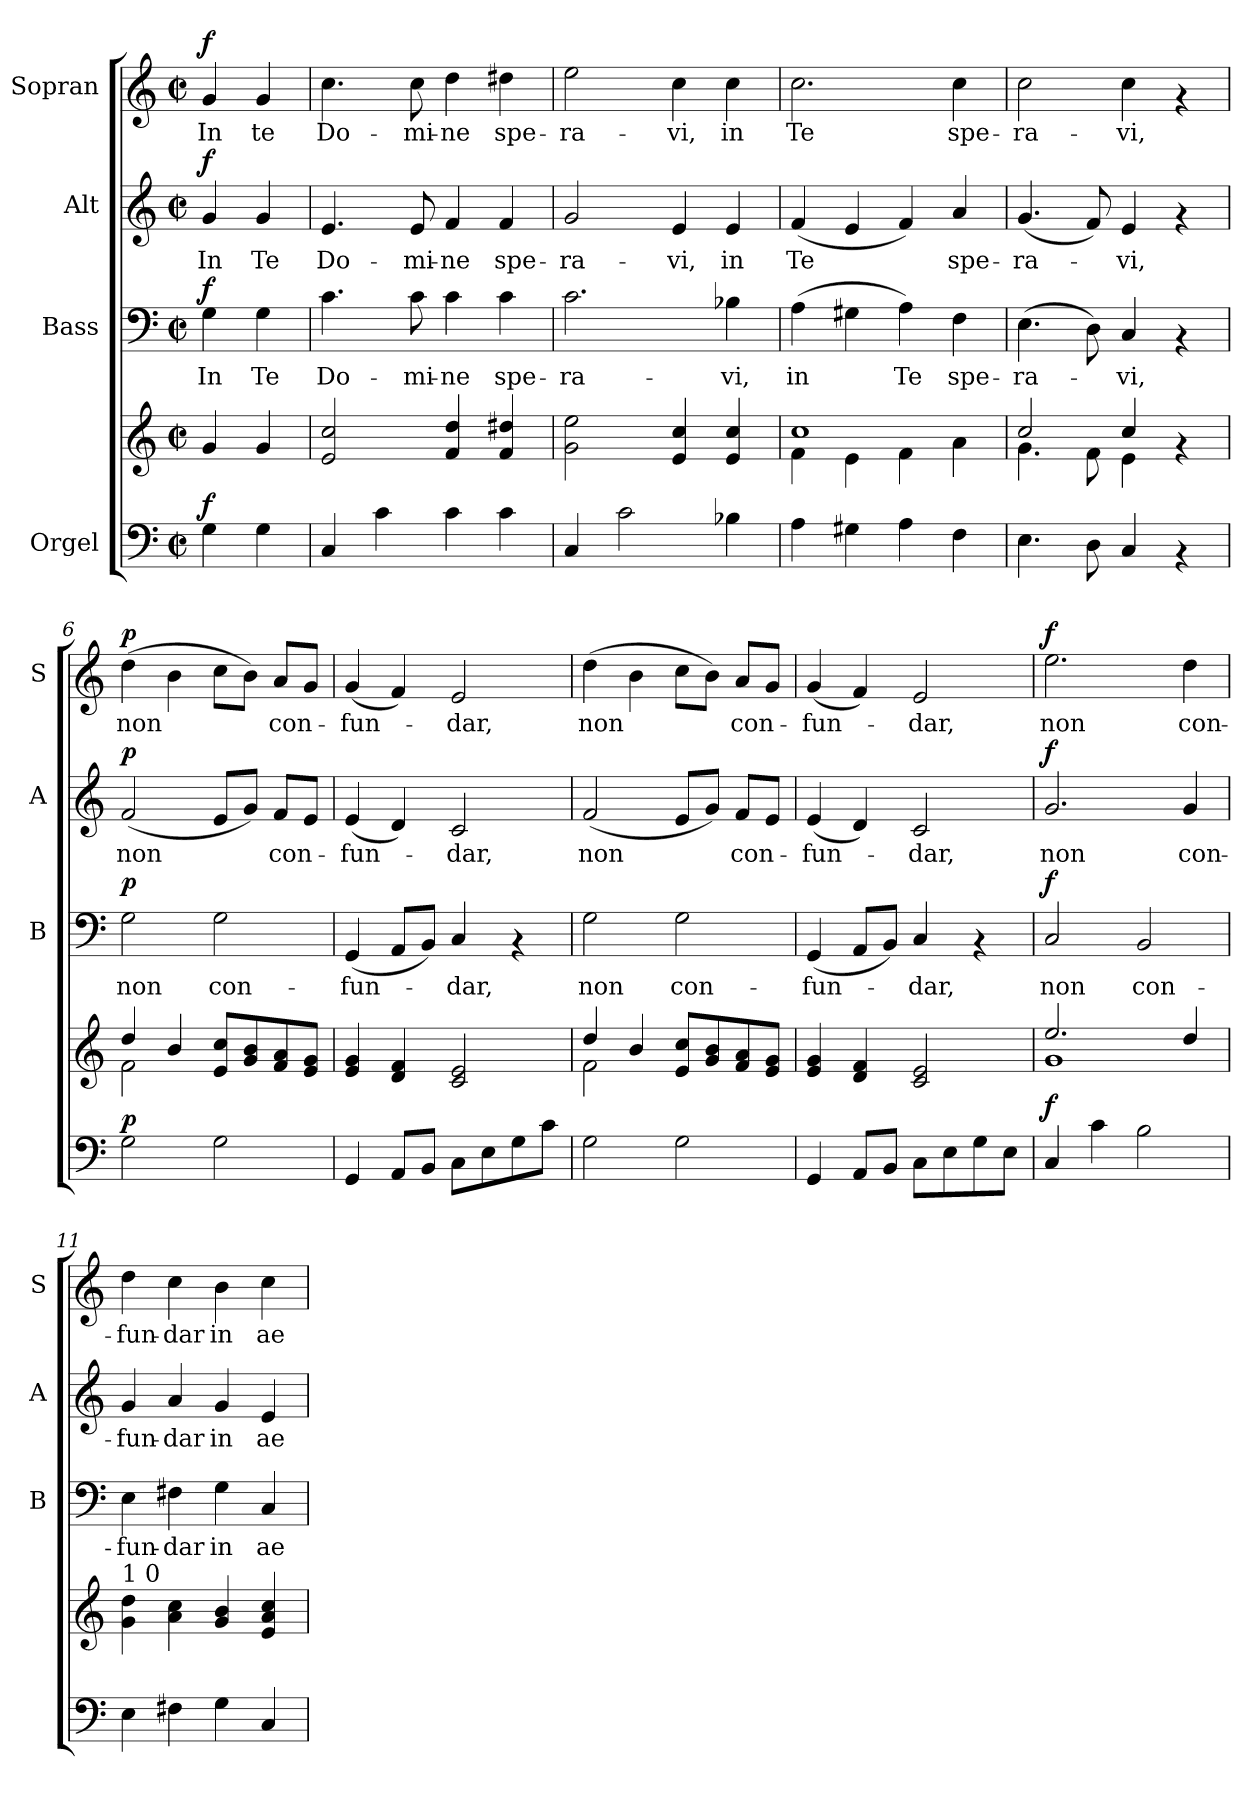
**kern	**kern	**dynam	**kern	**text	**dynam	**kern	**text	**dynam	**kern	**text	**dynam
*part4	*part4	*part4	*part3	*part3	*part3	*part2	*part2	*part2	*part1	*part1	*part1
*staff5	*staff4	*staff4/5	*staff3	*staff3	*staff3	*staff2	*staff2	*staff2	*staff1	*staff1	*staff1
*I"Orgel	*	*	*I"Bass	*	*	*I"Alt	*	*	*I"Sopran	*	*
*	*	*	*I'B	*	*	*I'A	*	*	*I'S	*	*
*clefF4	*clefG2	*	*clefF4	*	*	*clefG2	*	*	*clefG2	*	*
*k[]	*k[]	*	*k[]	*	*	*k[]	*	*	*k[]	*	*
*C:	*C:	*	*C:	*	*	*C:	*	*	*C:	*	*
*M2/2	*M2/2	*	*M2/2	*	*	*M2/2	*	*	*M2/2	*	*
*met(c|)	*met(c|)	*	*met(c|)	*	*	*met(c|)	*	*	*met(c|)	*	*
=1	=1	=1	=1	=1	=1	=1	=1	=1	=1	=1	=1
!	!	!LO:DY:a=2	!	!LO:LY:b	!LO:DY:a	!	!LO:LY:b	!LO:DY:a	!	!LO:LY:b	!LO:DY:a
4G\	4g/	f	4G\	In	f	4g/	In	f	4g/	In	f
!	!	!	!	!LO:LY:b	!	!	!LO:LY:b	!	!	!LO:LY:b	!
4G\	4g/	.	4G\	Te	.	4g/	Te	.	4g/	te	.
=2	=2	=2	=2	=2	=2	=2	=2	=2	=2	=2	=2
!	!	!	!	!LO:LY:b	!	!	!LO:LY:b	!	!	!LO:LY:b	!
4C/	2e/ 2cc/	.	4.c\	Do-	.	4.e/	Do-	.	4.cc\	Do-	.
4c\	.	.	.	.	.	.	.	.	.	.	.
!	!	!	!	!LO:LY:b	!	!	!LO:LY:b	!	!	!LO:LY:b	!
.	.	.	8c\	-mi-	.	8e/	-mi-	.	8cc\	-mi-	.
!	!	!	!	!LO:LY:b	!	!	!LO:LY:b	!	!	!LO:LY:b	!
4c\	4f/ 4dd/	.	4c\	-ne	.	4f/	-ne	.	4dd\	-ne	.
!	!	!	!	!LO:LY:b	!	!	!LO:LY:b	!	!	!LO:LY:b	!
4c\	4f/ 4dd#X/	.	4c\	spe-	.	4f/	spe-	.	4dd#X\	spe-	.
=3	=3	=3	=3	=3	=3	=3	=3	=3	=3	=3	=3
!	!	!	!	!LO:LY:b	!	!	!LO:LY:b	!	!	!LO:LY:b	!
4C/	2g\ 2ee\	.	2.c\	-ra-	.	2g/	-ra-	.	2ee\	-ra-	.
2c\	.	.	.	.	.	.	.	.	.	.	.
!	!	!	!	!	!	!	!LO:LY:b	!	!	!LO:LY:b	!
.	4e/ 4cc/	.	.	.	.	4e/	-vi,	.	4cc\	-vi,	.
!	!	!	!	!LO:LY:b	!	!	!LO:LY:b	!	!	!LO:LY:b	!
4B-X\	4e/ 4cc/	.	4B-X\	-vi,	.	4e/	in	.	4cc\	in	.
=4	=4	=4	=4	=4	=4	=4	=4	=4	=4	=4	=4
*	*^	*	*	*	*	*	*	*	*	*	*
!	!	!	!	!	!LO:LY:b	!	!	!LO:LY:b	!	!	!LO:LY:b	!
4A\	1cc	4f\	.	(>4A\	in	.	(<4f/	Te	.	2.cc\	Te	.
4G#X\	.	4e\	.	4G#X\	.	.	4e/	.	.	.	.	.
!	!	!	!	!	!LO:LY:b	!	!	!	!	!	!	!
4A\	.	4f\	.	4A\)	Te	.	4f/)	.	.	.	.	.
!	!	!	!	!	!LO:LY:b	!	!	!LO:LY:b	!	!	!LO:LY:b	!
4F\	.	4a\	.	4F\	spe-	.	4a/	spe-	.	4cc\	spe-	.
=5	=5	=5	=5	=5	=5	=5	=5	=5	=5	=5	=5	=5
!	!	!	!	!	!LO:LY:b	!	!	!LO:LY:b	!	!	!LO:LY:b	!
4.E\	2cc/	4.g\	.	(>4.E\	-ra-	.	(<4.g/	-ra-	.	2cc\	-ra-	.
8D\	.	8f\	.	8D\)	.	.	8f/)	.	.	.	.	.
!	!	!	!	!	!LO:LY:b	!	!	!LO:LY:b	!	!	!LO:LY:b	!
4C/	4cc/	4e\	.	4C/	-vi,	.	4e/	-vi,	.	4cc\	-vi,	.
4rAA	4rf	4ryy	.	4rAA	.	.	4rf	.	.	4rf	.	.
!!LO:LB:g=z
=6	=6	=6	=6	=6	=6	=6	=6	=6	=6	=6	=6	=6
!	!	!	!LO:DY:a=2	!	!LO:LY:b	!LO:DY:a	!	!LO:LY:b	!LO:DY:a	!	!LO:LY:b	!LO:DY:a
2G\	4dd/	2f\	p	2G\	non	p	(<2f/	non	p	(>4dd\	non	p
.	4b/	.	.	.	.	.	.	.	.	4b\	.	.
!	!	!	!	!	!LO:LY:b	!	!	!	!	!	!	!
2G\	8e/ 8cc/L	2ryy	.	2G\	con-	.	8e/L	.	.	8cc\L	.	.
.	8g/ 8b/	.	.	.	.	.	8g/J)	.	.	8b\J)	.	.
!	!	!	!	!	!	!	!	!LO:LY:b	!	!	!LO:LY:b	!
.	8f/ 8a/	.	.	.	.	.	8f/L	con-	.	8a/L	con-	.
.	8e/ 8g/J	.	.	.	.	.	8e/J	.	.	8g/J	.	.
*	*v	*v	*	*	*	*	*	*	*	*	*	*
=7	=7	=7	=7	=7	=7	=7	=7	=7	=7	=7	=7
!	!	!	!	!LO:LY:b	!	!	!LO:LY:b	!	!	!LO:LY:b	!
4GG/	4e/ 4g/	.	(<4GG/	-fun-	.	(<4e/	-fun-	.	(<4g/	-fun-	.
8AA/L	4d/ 4f/	.	8AA/L	.	.	4d/)	.	.	4f/)	.	.
8BB/J	.	.	8BB/J)	.	.	.	.	.	.	.	.
!	!	!	!	!LO:LY:b	!	!	!LO:LY:b	!	!	!LO:LY:b	!
8C\L	2c/ 2e/	.	4C/	-dar,	.	2c/	-dar,	.	2e/	-dar,	.
8E\	.	.	.	.	.	.	.	.	.	.	.
8G\	.	.	4rAA	.	.	.	.	.	.	.	.
8c\J	.	.	.	.	.	.	.	.	.	.	.
=8	=8	=8	=8	=8	=8	=8	=8	=8	=8	=8	=8
*	*^	*	*	*	*	*	*	*	*	*	*
!	!	!	!	!	!LO:LY:b	!	!	!LO:LY:b	!	!	!LO:LY:b	!
2G\	4dd/	2f\	.	2G\	non	.	(<2f/	non	.	(>4dd\	non	.
.	4b/	.	.	.	.	.	.	.	.	4b\	.	.
!	!	!	!	!	!LO:LY:b	!	!	!	!	!	!	!
2G\	8e/ 8cc/L	2ryy	.	2G\	con-	.	8e/L	.	.	8cc\L	.	.
.	8g/ 8b/	.	.	.	.	.	8g/J)	.	.	8b\J)	.	.
!	!	!	!	!	!	!	!	!LO:LY:b	!	!	!LO:LY:b	!
.	8f/ 8a/	.	.	.	.	.	8f/L	con-	.	8a/L	con-	.
.	8e/ 8g/J	.	.	.	.	.	8e/J	.	.	8g/J	.	.
*	*v	*v	*	*	*	*	*	*	*	*	*	*
=9	=9	=9	=9	=9	=9	=9	=9	=9	=9	=9	=9
!	!	!	!	!LO:LY:b	!	!	!LO:LY:b	!	!	!LO:LY:b	!
4GG/	4e/ 4g/	.	(<4GG/	-fun-	.	(<4e/	-fun-	.	(<4g/	-fun-	.
8AA/L	4d/ 4f/	.	8AA/L	.	.	4d/)	.	.	4f/)	.	.
8BB/J	.	.	8BB/J)	.	.	.	.	.	.	.	.
!	!	!	!	!LO:LY:b	!	!	!LO:LY:b	!	!	!LO:LY:b	!
8C\L	2c/ 2e/	.	4C/	-dar,	.	2c/	-dar,	.	2e/	-dar,	.
8E\	.	.	.	.	.	.	.	.	.	.	.
8G\	.	.	4rAA	.	.	.	.	.	.	.	.
8E\J	.	.	.	.	.	.	.	.	.	.	.
=10	=10	=10	=10	=10	=10	=10	=10	=10	=10	=10	=10
*	*^	*	*	*	*	*	*	*	*	*	*
!	!	!	!LO:DY:a=2	!	!LO:LY:b	!LO:DY:a	!	!LO:LY:b	!LO:DY:a	!	!LO:LY:b	!LO:DY:a
4C/	2.ee/	1g	f	2C/	non	f	2.g/	non	f	2.ee\	non	f
4c\	.	.	.	.	.	.	.	.	.	.	.	.
!	!	!	!	!	!LO:LY:b	!	!	!	!	!	!	!
2B\	.	.	.	2BB/	con-	.	.	.	.	.	.	.
!	!	!	!	!	!	!	!	!LO:LY:b	!	!	!LO:LY:b	!
.	4dd/	.	.	.	.	.	4g/	con-	.	4dd\	con-	.
*	*v	*v	*	*	*	*	*	*	*	*	*	*
!!LO:PB:g=z
=11	=11	=11	=11	=11	=11	=11	=11	=11	=11	=11	=11
!	!LO:TX:a:t=1 0	!	!	!	!	!	!	!	!	!	!
!	!	!	!	!LO:LY:b	!	!	!LO:LY:b	!	!	!LO:LY:b	!
4E\	4g\ 4dd\	.	4E\	-fun-	.	4g/	-fun-	.	4dd\	-fun-	.
!	!	!	!	!LO:LY:b	!	!	!LO:LY:b	!	!	!LO:LY:b	!
4F#X\	4a\ 4cc\	.	4F#X\	-dar	.	4a/	-dar	.	4cc\	-dar	.
!	!	!	!	!LO:LY:b	!	!	!LO:LY:b	!	!	!LO:LY:b	!
4G\	4g/ 4b/	.	4G\	in	.	4g/	in	.	4b\	in	.
!	!	!	!	!LO:LY:b	!	!	!LO:LY:b	!	!	!LO:LY:b	!
4C/	4e/ 4a/ 4cc/	.	4C/	ae-	.	4e/	ae-	.	4cc\	ae-	.
=	=	=	=	=	=	=	=	=	=	=	=
*-	*-	*-	*-	*-	*-	*-	*-	*-	*-	*-	*-
